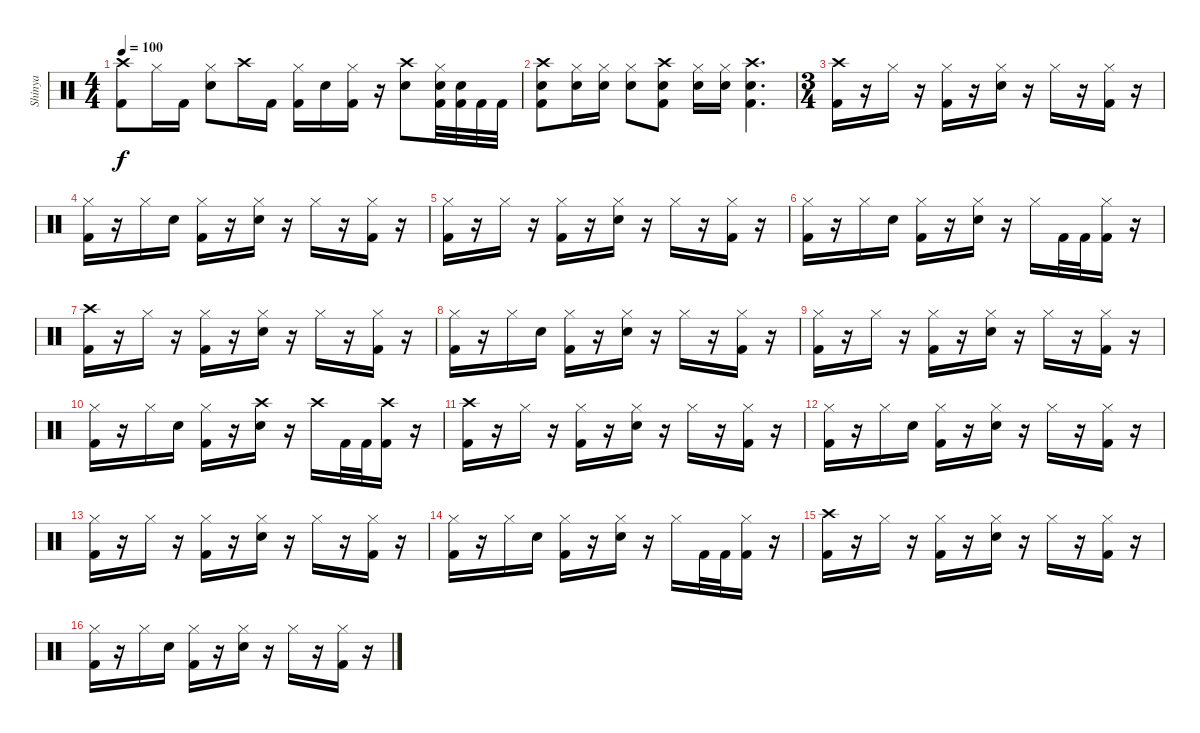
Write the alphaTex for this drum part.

\track ("Shinya" "Shinya") {instrument percussion}
\staff {score}
\articulation defaults
\ts (4 4)
\tempo 100
\clef neutral
\ks c
("Crash high (hit)" "Kick (hit) 2").8{dy f} "Hi-Hat (closed)".16 "Kick (hit) 2".16 ("Hi-Hat (closed)" "Snare (hit) 2").8 "Crash high (hit)".16 "Kick (hit) 2".16 ("Hi-Hat (closed)" "Kick (hit) 2").16 "Snare (hit) 2".16 ("Hi-Hat (closed)" "Kick (hit) 2").16 r.16 ("Crash high (hit)" "Snare (hit) 2").8 ("Hi-Hat (closed)" "Snare (hit) 2" "Kick (hit) 2").32 ("Snare (hit) 2" "Kick (hit) 2").32 "Kick (hit) 2".32 "Kick (hit) 2".32 |
("Crash high (hit)" "Snare (hit) 2" "Kick (hit) 2").8 ("Hi-Hat (closed)" "Snare (hit) 2").16 ("Hi-Hat (closed)" "Snare (hit) 2").16 ("Hi-Hat (closed)" "Snare (hit) 2").8 ("Crash high (hit)" "Snare (hit) 2" "Kick (hit) 2").8 ("Hi-Hat (closed)" "Snare (hit) 2").16 ("Hi-Hat (closed)" "Snare (hit) 2").16 ("Crash high (hit)" "Snare (hit) 2" "Kick (hit) 2").4{d} |
\ts (3 4)
("Crash high (hit)" "Kick (hit) 2").16 r.16 "Hi-Hat (closed)".16 r.16 ("Hi-Hat (closed)" "Kick (hit) 2").16 r.16 ("Hi-Hat (closed)" "Snare (hit) 2").16 r.16 "Hi-Hat (closed)".16 r.16 ("Hi-Hat (closed)" "Kick (hit) 2").16 r.16 |
("Hi-Hat (closed)" "Kick (hit) 2").16 r.16 "Hi-Hat (closed)".16 "Snare (hit) 2".16 ("Hi-Hat (closed)" "Kick (hit) 2").16 r.16 ("Hi-Hat (closed)" "Snare (hit) 2").16 r.16 "Hi-Hat (closed)".16 r.16 ("Hi-Hat (closed)" "Kick (hit) 2").16 r.16 |
("Hi-Hat (closed)" "Kick (hit) 2").16 r.16 "Hi-Hat (closed)".16 r.16 ("Hi-Hat (closed)" "Kick (hit) 2").16 r.16 ("Hi-Hat (closed)" "Snare (hit) 2").16 r.16 "Hi-Hat (closed)".16 r.16 ("Hi-Hat (closed)" "Kick (hit) 2").16 r.16 |
("Hi-Hat (closed)" "Kick (hit) 2").16 r.16 "Hi-Hat (closed)".16 "Snare (hit) 2".16 ("Hi-Hat (closed)" "Kick (hit) 2").16 r.16 ("Hi-Hat (closed)" "Snare (hit) 2").16 r.16 "Hi-Hat (closed)".16 "Kick (hit) 2".32 "Kick (hit) 2".32 ("Hi-Hat (closed)" "Kick (hit) 2").16 r.16 |
("Crash high (hit)" "Kick (hit) 2").16 r.16 "Hi-Hat (closed)".16 r.16 ("Hi-Hat (closed)" "Kick (hit) 2").16 r.16 ("Hi-Hat (closed)" "Snare (hit) 2").16 r.16 "Hi-Hat (closed)".16 r.16 ("Hi-Hat (closed)" "Kick (hit) 2").16 r.16 |
("Hi-Hat (closed)" "Kick (hit) 2").16 r.16 "Hi-Hat (closed)".16 "Snare (hit) 2".16 ("Hi-Hat (closed)" "Kick (hit) 2").16 r.16 ("Hi-Hat (closed)" "Snare (hit) 2").16 r.16 "Hi-Hat (closed)".16 r.16 ("Hi-Hat (closed)" "Kick (hit) 2").16 r.16 |
("Hi-Hat (closed)" "Kick (hit) 2").16 r.16 "Hi-Hat (closed)".16 r.16 ("Hi-Hat (closed)" "Kick (hit) 2").16 r.16 ("Hi-Hat (closed)" "Snare (hit) 2").16 r.16 "Hi-Hat (closed)".16 r.16 ("Hi-Hat (closed)" "Kick (hit) 2").16 r.16 |
("Hi-Hat (closed)" "Kick (hit) 2").16 r.16 "Hi-Hat (closed)".16 "Snare (hit) 2".16 ("Hi-Hat (closed)" "Kick (hit) 2").16 r.16 ("Crash high (hit)" "Snare (hit) 2").16 r.16 "Crash high (hit)".16 "Kick (hit) 2".32 "Kick (hit) 2".32 ("Crash high (hit)" "Kick (hit) 2").16 r.16 |
("Crash high (hit)" "Kick (hit) 2").16 r.16 "Hi-Hat (closed)".16 r.16 ("Hi-Hat (closed)" "Kick (hit) 2").16 r.16 ("Hi-Hat (closed)" "Snare (hit) 2").16 r.16 "Hi-Hat (closed)".16 r.16 ("Hi-Hat (closed)" "Kick (hit) 2").16 r.16 |
("Hi-Hat (closed)" "Kick (hit) 2").16 r.16 "Hi-Hat (closed)".16 "Snare (hit) 2".16 ("Hi-Hat (closed)" "Kick (hit) 2").16 r.16 ("Hi-Hat (closed)" "Snare (hit) 2").16 r.16 "Hi-Hat (closed)".16 r.16 ("Hi-Hat (closed)" "Kick (hit) 2").16 r.16 |
("Hi-Hat (closed)" "Kick (hit) 2").16 r.16 "Hi-Hat (closed)".16 r.16 ("Hi-Hat (closed)" "Kick (hit) 2").16 r.16 ("Hi-Hat (closed)" "Snare (hit) 2").16 r.16 "Hi-Hat (closed)".16 r.16 ("Hi-Hat (closed)" "Kick (hit) 2").16 r.16 |
("Hi-Hat (closed)" "Kick (hit) 2").16 r.16 "Hi-Hat (closed)".16 "Snare (hit) 2".16 ("Hi-Hat (closed)" "Kick (hit) 2").16 r.16 ("Hi-Hat (closed)" "Snare (hit) 2").16 r.16 "Hi-Hat (closed)".16 "Kick (hit) 2".32 "Kick (hit) 2".32 ("Hi-Hat (closed)" "Kick (hit) 2").16 r.16 |
("Crash high (hit)" "Kick (hit) 2").16 r.16 "Hi-Hat (closed)".16 r.16 ("Hi-Hat (closed)" "Kick (hit) 2").16 r.16 ("Hi-Hat (closed)" "Snare (hit) 2").16 r.16 "Hi-Hat (closed)".16 r.16 ("Hi-Hat (closed)" "Kick (hit) 2").16 r.16 |
("Hi-Hat (closed)" "Kick (hit) 2").16 r.16 "Hi-Hat (closed)".16 "Snare (hit) 2".16 ("Hi-Hat (closed)" "Kick (hit) 2").16 r.16 ("Hi-Hat (closed)" "Snare (hit) 2").16 r.16 "Hi-Hat (closed)".16 r.16 ("Hi-Hat (closed)" "Kick (hit) 2").16 r.16
